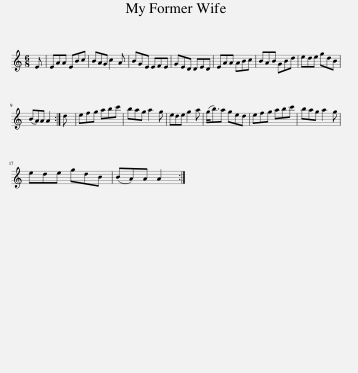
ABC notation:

X:1
L:1/8
M:6/8
I:linebreak $
K:C
V:1 treble
V:1
 E | EAA EBc | BAG c2 A | BGE EFE | GED DED | %5
 EAA ABc | BAB GBd | ede gdB |$ (BA)A A2 :| d | %10
 efg abc' | bag a2 g | ede g2 a | (g<b)a ged | efg abc' | %15
 bag a2 g |$ ede gdB | (BA)A A2 :| %18
